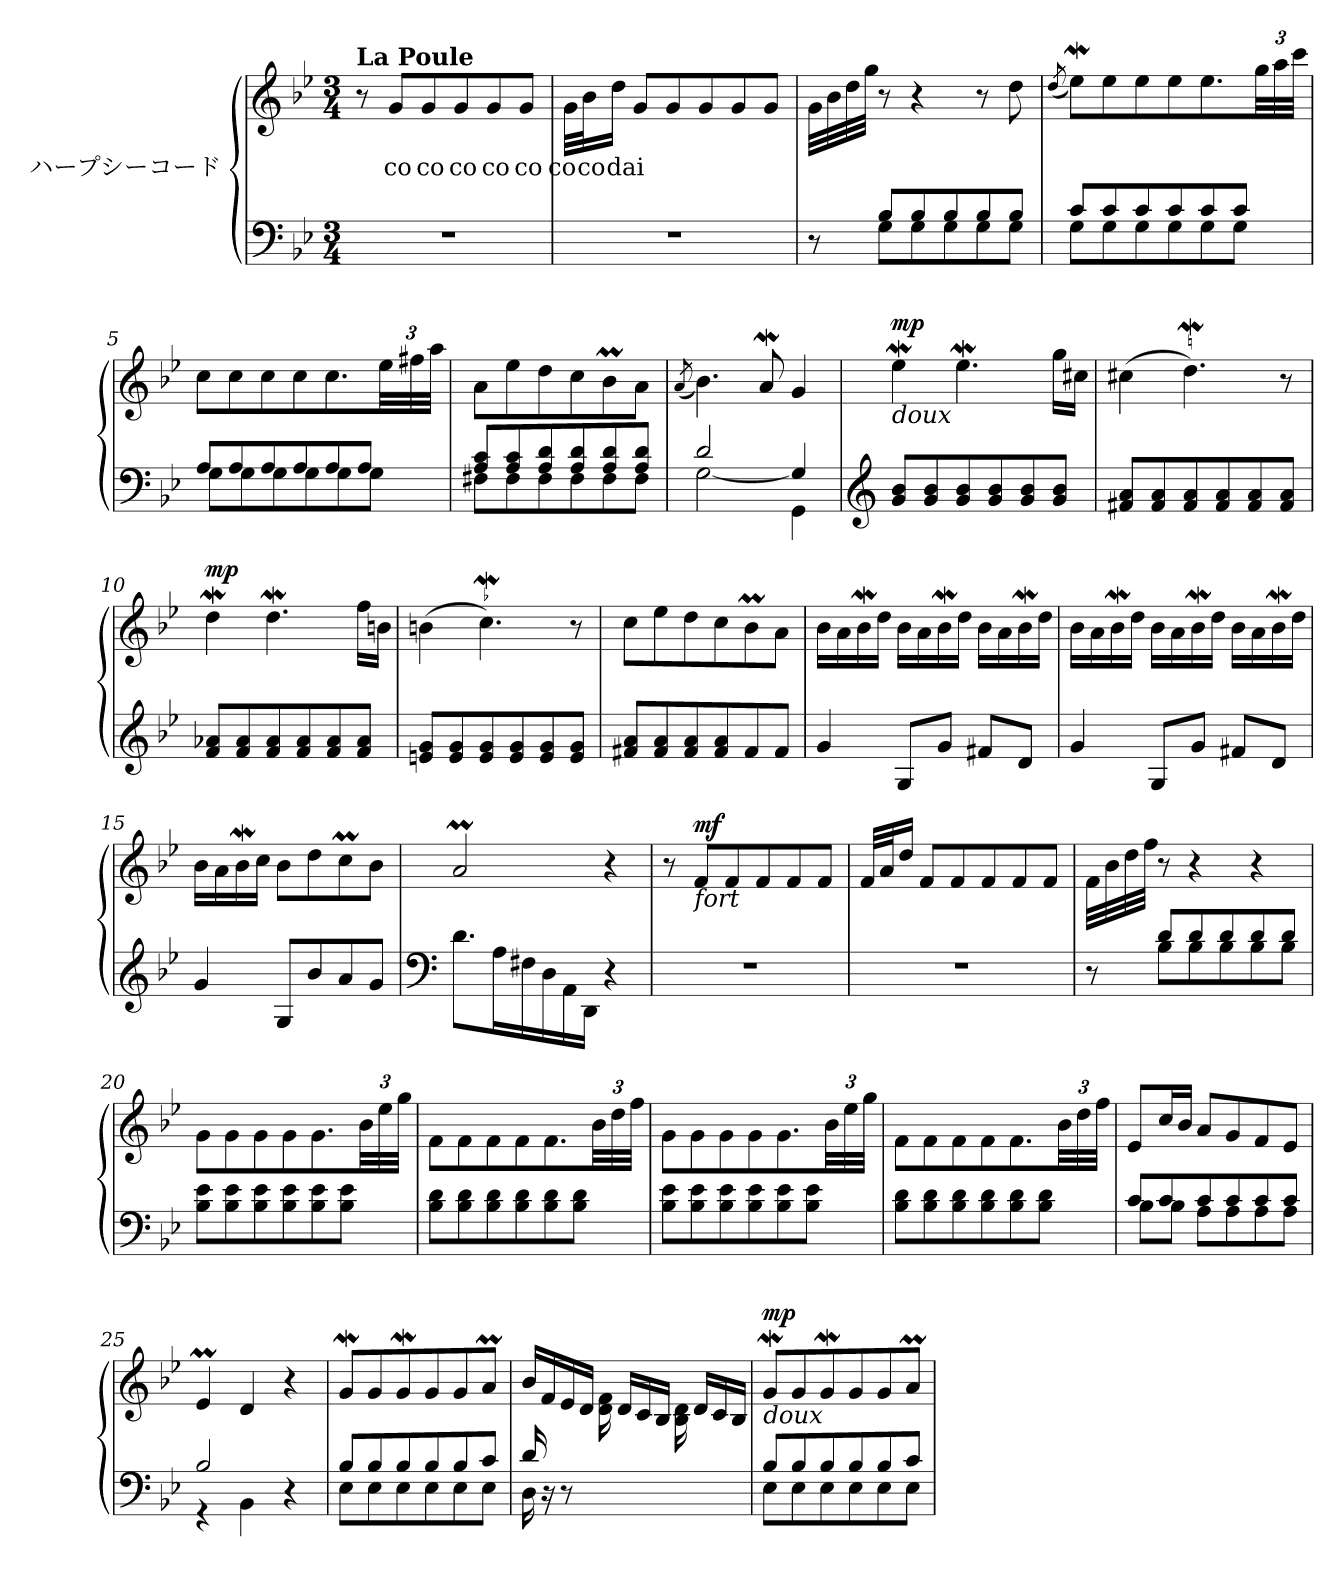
**kern	**kern	**text	**dynam
*part1	*part1	*part1	*part1
*staff2	*staff1	*staff1	*staff1/2
*I"ハープシーコード	*	*	*
*clefF4	*clefG2	*	*
*k[b-e-]	*k[b-e-]	*	*
*M3/4	*M3/4	*	*
=1	=1	=1	=1
!	!LO:TX:a:B:t=La Poule	!	!
2.r	8r	.	.
!	!	!LO:LY:b	!
.	8g/L	co	.
!	!	!LO:LY:b	!
.	8g/	co	.
!	!	!LO:LY:b	!
.	8g/	co	.
!	!	!LO:LY:b	!
.	8g/	co	.
!	!	!LO:LY:b	!
.	8g/J	co	.
=2	=2	=2	=2
!	!	!LO:LY:b	!
2.r	32g\LLL	co	.
!	!	!LO:LY:b	!
.	32b-\J	co	.
!	!	!LO:LY:b	!
.	16dd\JJ	dai	.
.	8g/L	.	.
.	8g/	.	.
.	8g/	.	.
.	8g/	.	.
.	8g/J	.	.
=3	=3	=3	=3
*^	*	*	*
8r	8ryy	32g\LLL	.	.
.	.	32b-\	.	.
.	.	32dd\	.	.
.	.	32gg\JJJ	.	.
8B-/L	8G\L	8r	.	.
8B-/	8G\	4r	.	.
8B-/	8G\	.	.	.
8B-/	8G\	8r	.	.
8B-/J	8G\J	8dd\	.	.
=4	=4	=4	=4	=4
.	.	(<8qdd/	.	.
8c/L	8G\L	8ee-w\L)	.	.
8c/	8G\	8ee-\	.	.
8c/	8G\	8ee-\	.	.
8c/	8G\	8ee-\	.	.
8c/	8G\	8.ee-\	.	.
8c/J	8G\J	.	.	.
*	*	*Xbrackettup	*	*
.	.	48gg\LL	.	.
.	.	48aa\	.	.
.	.	48ccc\JJJ	.	.
!!LO:LB:g=z
=5	=5	=5	=5	=5
8A/L	8G\L	8cc\L	.	.
8A/	8G\	8cc\	.	.
8A/	8G\	8cc\	.	.
8A/	8G\	8cc\	.	.
8A/	8G\	8.cc\	.	.
8A/J	8G\J	.	.	.
.	.	48ee-\LL	.	.
.	.	48ff#X\	.	.
.	.	48aa\JJJ	.	.
=6	=6	=6	=6	=6
8A/ 8c/L	8F#X\L	8a\L	.	.
8A/ 8c/	8F#\	8ee-\	.	.
8A/ 8d/	8F#\	8dd\	.	.
8A/ 8d/	8F#\	8cc\	.	.
8A/ 8d/	8F#\	8b-M\	.	.
8A/ 8d/J	8F#\J	8a\J	.	.
=7	=7	=7	=7	=7
.	.	(<8qa/	.	.
2d/	[2G\	4.b-\)	.	.
.	.	8aW/	.	.
4GG\	4G/]	4g/	.	.
*v	*v	*	*	*
=8	=8	=8	=8
*clefG2	*	*	*
*^	*	*	*
!	!	!LO:TX:b:i:t=doux	!	!
!	!	!	!	!LO:DY:b
*v	*v	*	*	*
8g/ 8b-/L	4ee-w\	.	mp
8g/ 8b-/	.	.	.
8g/ 8b-/	4.ee-w\	.	.
8g/ 8b-/	.	.	.
8g/ 8b-/	.	.	.
8g/ 8b-/J	16gg\LL	.	.
.	16cc#X\JJ	.	.
=9	=9	=9	=9
8f#X/ 8a/L	(>4cc#X\	.	.
8f#/ 8a/	.	.	.
8f#/ 8a/	4.ddW\)	.	.
8f#/ 8a/	.	.	.
8f#/ 8a/	.	.	.
8f#/ 8a/J	8r	.	.
!!LO:LB:g=z
=10	=10	=10	=10
!	!	!	!LO:DY:b
8f/ 8a-X/L	4ddW\	.	mp
8f/ 8a-/	.	.	.
8f/ 8a-/	4.ddW\	.	.
8f/ 8a-/	.	.	.
8f/ 8a-/	.	.	.
8f/ 8a-/J	16ff\LL	.	.
.	16bn\JJ	.	.
=11	=11	=11	=11
8en/ 8g/L	(>4bn\	.	.
8e/ 8g/	.	.	.
8e/ 8g/	4.ccW\)	.	.
8e/ 8g/	.	.	.
8e/ 8g/	.	.	.
8e/ 8g/J	8r	.	.
=12	=12	=12	=12
8f#X/ 8a/L	8cc\L	.	.
8f#/ 8a/	8ee-\	.	.
8f#/ 8a/	8dd\	.	.
8f#/ 8a/	8cc\	.	.
8f#/	8b-M\	.	.
8f#/J	8a\J	.	.
=13	=13	=13	=13
4g/	16b-\LL	.	.
.	16a\	.	.
.	16b-w\	.	.
.	16dd\JJ	.	.
8G/L	16b-\LL	.	.
.	16a\	.	.
8g/J	16b-w\	.	.
.	16dd\JJ	.	.
8f#X/L	16b-\LL	.	.
.	16a\	.	.
8d/J	16b-w\	.	.
.	16dd\JJ	.	.
=14	=14	=14	=14
4g/	16b-\LL	.	.
.	16a\	.	.
.	16b-w\	.	.
.	16dd\JJ	.	.
8G/L	16b-\LL	.	.
.	16a\	.	.
8g/J	16b-w\	.	.
.	16dd\JJ	.	.
8f#X/L	16b-\LL	.	.
.	16a\	.	.
8d/J	16b-w\	.	.
.	16dd\JJ	.	.
!!LO:LB:g=z
=15	=15	=15	=15
4g/	16b-\LL	.	.
.	16a\	.	.
.	16b-w\	.	.
.	16cc\JJ	.	.
8G/L	8b-\L	.	.
8b-/	8dd\	.	.
8a/	8ccM\	.	.
8g/J	8b-\J	.	.
=16	=16	=16	=16
*clefF4	*	*	*
8.d\L	2am/	.	.
16A\L	.	.	.
16F#X\	.	.	.
16D\	.	.	.
16AA\	.	.	.
16DD\JJ	.	.	.
4r	4r	.	.
=17	=17	=17	=17
2.r	8r	.	.
!	!LO:TX:b:i:t=fort	!	!
!	!	!	!LO:DY:b
.	8f/L	.	mf
.	8f/	.	.
.	8f/	.	.
.	8f/	.	.
.	8f/J	.	.
=18	=18	=18	=18
2.r	32f/LLL	.	.
.	32a/J	.	.
.	16dd/JJ	.	.
.	8f/L	.	.
.	8f/	.	.
.	8f/	.	.
.	8f/	.	.
.	8f/J	.	.
=19	=19	=19	=19
*^	*	*	*
8r	8ryy	32f\LLL	.	.
.	.	32b-\	.	.
.	.	32dd\	.	.
.	.	32ff\JJJ	.	.
8d/L	8B-\L	8r	.	.
8d/	8B-\	4r	.	.
8d/	8B-\	.	.	.
8d/	8B-\	4r	.	.
8d/J	8B-\J	.	.	.
*v	*v	*	*	*
!!LO:LB:g=z
=20	=20	=20	=20
8B-\ 8e-\L	8g\L	.	.
8B-\ 8e-\	8g\	.	.
8B-\ 8e-\	8g\	.	.
8B-\ 8e-\	8g\	.	.
8B-\ 8e-\	8.g\	.	.
8B-\ 8e-\J	.	.	.
.	48b-\LL	.	.
.	48ee-\	.	.
.	48gg\JJJ	.	.
=21	=21	=21	=21
8B-\ 8d\L	8f\L	.	.
8B-\ 8d\	8f\	.	.
8B-\ 8d\	8f\	.	.
8B-\ 8d\	8f\	.	.
8B-\ 8d\	8.f\	.	.
8B-\ 8d\J	.	.	.
.	48b-\LL	.	.
.	48dd\	.	.
.	48ff\JJJ	.	.
=22	=22	=22	=22
8B-\ 8e-\L	8g\L	.	.
8B-\ 8e-\	8g\	.	.
8B-\ 8e-\	8g\	.	.
8B-\ 8e-\	8g\	.	.
8B-\ 8e-\	8.g\	.	.
8B-\ 8e-\J	.	.	.
.	48b-\LL	.	.
.	48ee-\	.	.
.	48gg\JJJ	.	.
=23	=23	=23	=23
8B-\ 8d\L	8f\L	.	.
8B-\ 8d\	8f\	.	.
8B-\ 8d\	8f\	.	.
8B-\ 8d\	8f\	.	.
8B-\ 8d\	8.f\	.	.
8B-\ 8d\J	.	.	.
.	48b-\LL	.	.
.	48dd\	.	.
.	48ff\JJJ	.	.
!!LO:PB:g=z
=24	=24	=24	=24
*^	*	*	*
8c/L	8B-\L	8e-/L	.	.
8c/	8B-\J	16cc/L	.	.
.	.	16b-/JJ	.	.
8c/	8A\L	8a/L	.	.
8c/	8A\	8g/	.	.
8c/	8A\	8f/	.	.
8c/J	8A\J	8e-/J	.	.
=25	=25	=25	=25	=25
2B-/	4r	4e-M/	.	.
.	4BB-\	4d/	.	.
4r	4ryy	4r	.	.
=26	=26	=26	=26	=26
8B-/L	8E-\L	8gW/L	.	.
8B-/	8E-\	8g/	.	.
8B-/	8E-\	8gW/	.	.
8B-/	8E-\	8g/	.	.
8B-/	8E-\	8g/	.	.
8c/J	8E-\J	8am/J	.	.
=27	=27	=27	=27	=27
*	*	*^	*	*
16d/	16D\	16b-/LL	4ryy	.	.
16r	16ryy	16f/	.	.	.
8r	8ryy	16e-/	.	.	.
.	.	16d/JJ	.	.	.
2rGGyy	16ryy	16ryy	16d\ 16f\	.	.
.	16ryy	16d/LL	8.ryy	.	.
.	8ryy	16c/	.	.	.
.	.	16B-/JJ	.	.	.
.	16ryy	16ryy	16B-\ 16d\	.	.
.	16ryy	16d/LL	8.ryy	.	.
.	8ryy	16c/	.	.	.
.	.	16B-/JJ	.	.	.
*	*	*v	*v	*	*
=28	=28	=28	=28	=28
!	!	!LO:TX:b:i:t=doux	!	!
!	!	!	!	!LO:DY:b
8B-/L	8E-\L	8gW/L	.	mp
8B-/	8E-\	8g/	.	.
8B-/	8E-\	8gW/	.	.
8B-/	8E-\	8g/	.	.
8B-/	8E-\	8g/	.	.
8c/J	8E-\J	8am/J	.	.
*v	*v	*	*	*
=	=	=	=
*-	*-	*-	*-
